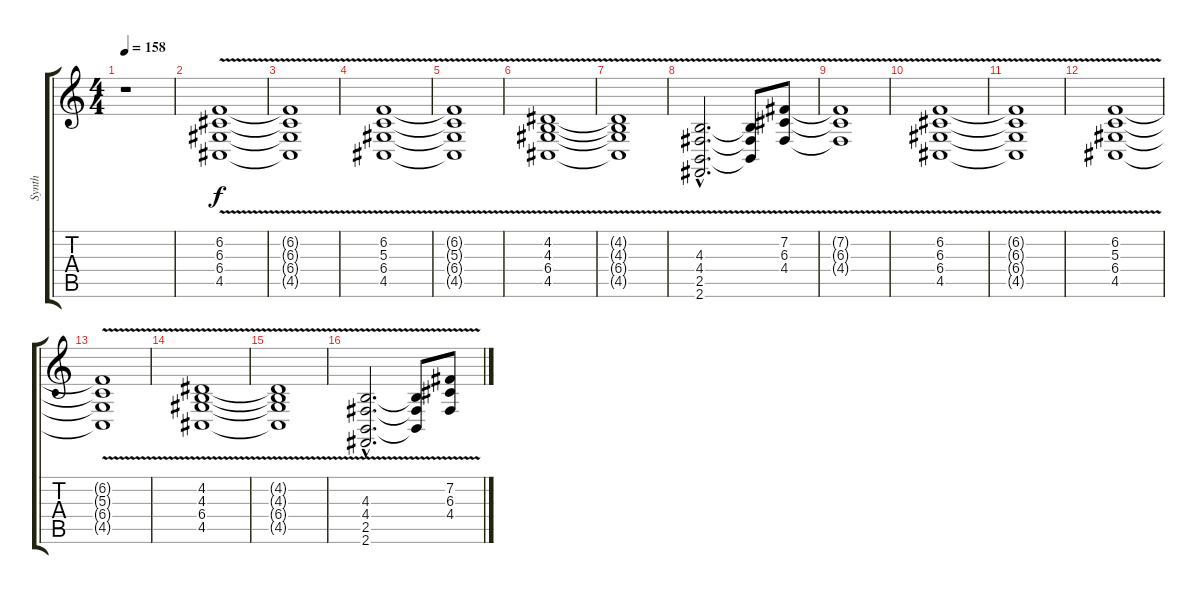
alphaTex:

\track ("Synth" "Synth") {instrument pad1newage}
\staff {score tabs}
\tuning (E4 B3 G3 D3 A2 E2) {hide}
\ts (4 4)
\tempo 158
\clef g2
\ks c
r.1{dy f instrument pad1newage} |
(6.2{v} 6.3 6.4 4.5).1 |
(6.2{t} 6.3{t} 6.4{t} 4.5{t}).1 |
(6.2{v} 5.3 6.4 4.5).1 |
(6.2{t} 5.3{t} 6.4{t} 4.5{t}).1 |
(4.2{v} 4.3 6.4 4.5).1 |
(4.2{t} 4.3{t} 6.4{t} 4.5{t}).1 |
(4.3{v hac} 4.4{hac} 2.5{hac} 2.6{hac}).2{d} (4.3{t} 4.4{t} 2.5{t}).8 (7.2{v} 6.3 4.4).8 |
(7.2{t} 6.3{t} 4.4{t}).1 |
(6.2{v} 6.3 6.4 4.5).1 |
(6.2{t} 6.3{t} 6.4{t} 4.5{t}).1 |
(6.2{v} 5.3 6.4 4.5).1 |
(6.2{t} 5.3{t} 6.4{t} 4.5{t}).1 |
(4.2{v} 4.3 6.4 4.5).1 |
(4.2{t} 4.3{t} 6.4{t} 4.5{t}).1 |
(4.3{v hac} 4.4{hac} 2.5{hac} 2.6{hac}).2{d} (4.3{t} 4.4{t} 2.5{t}).8 (7.2{v} 6.3 4.4).8
